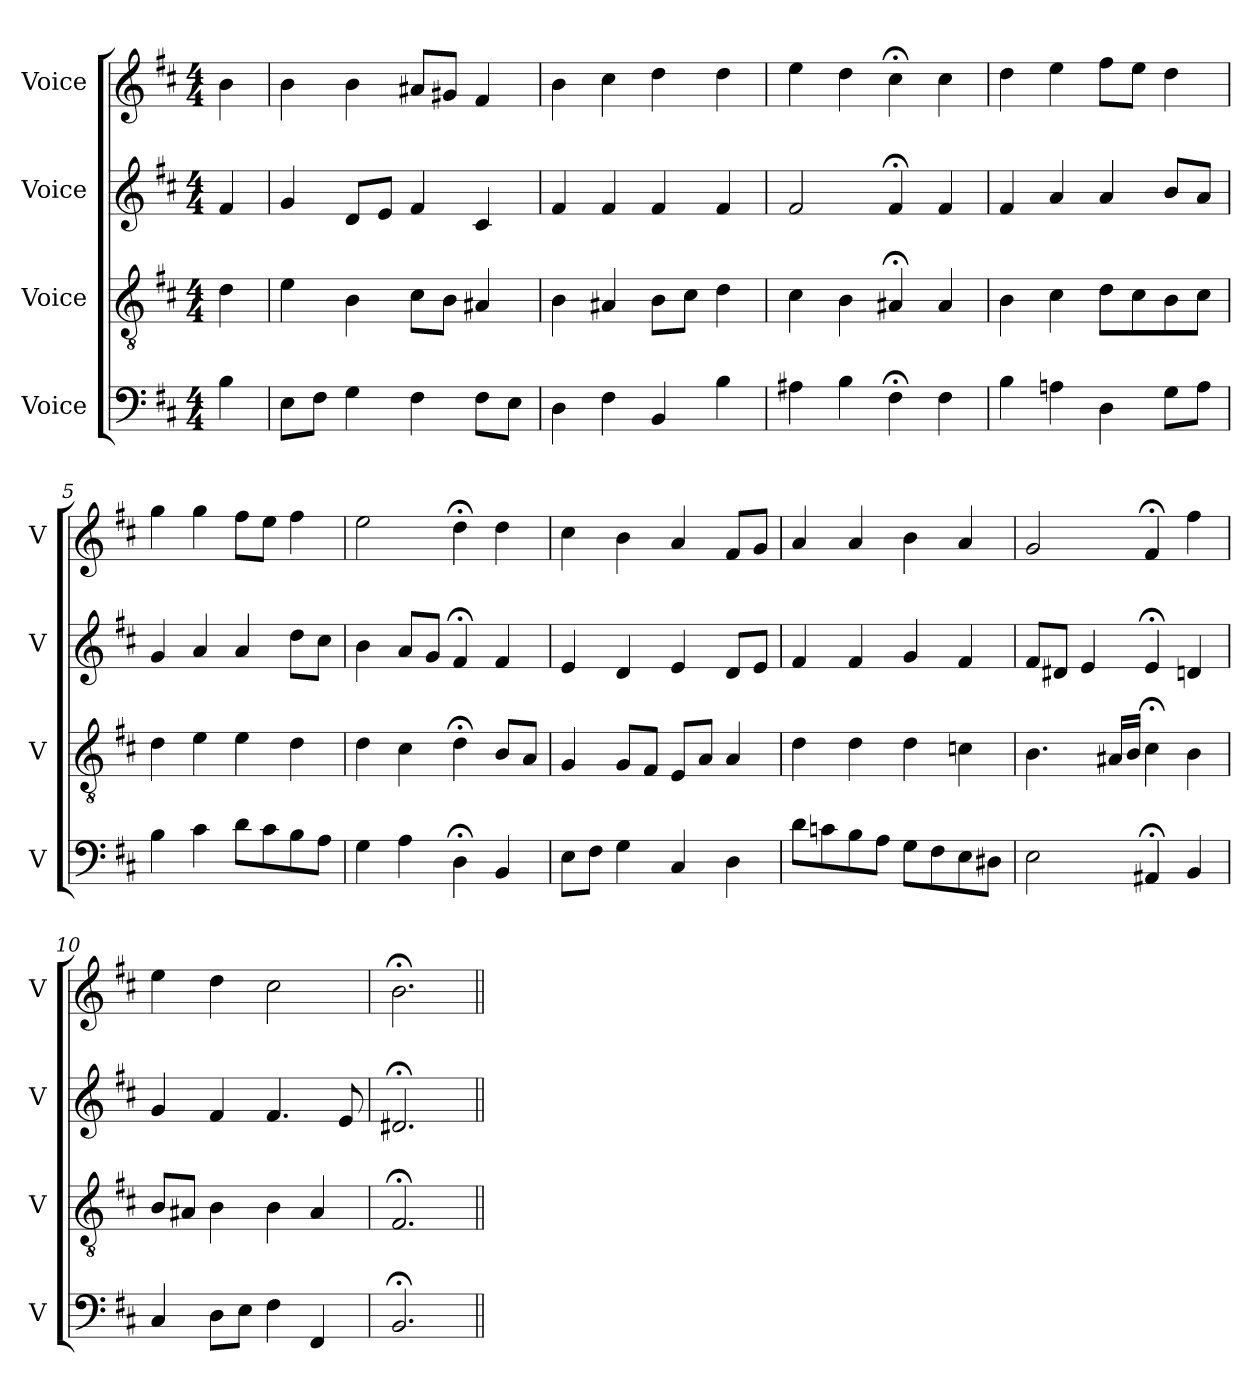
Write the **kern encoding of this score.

**kern	**kern	**kern	**kern
*part4	*part3	*part2	*part1
*staff4	*staff3	*staff2	*staff1
*I"Voice	*I"Voice	*I"Voice	*I"Voice
*I'V	*I'V	*I'V	*I'V
*clefF4	*clefGv2	*clefG2	*clefG2
*k[f#c#]	*k[f#c#]	*k[f#c#]	*k[f#c#]
*M4/4	*M4/4	*M4/4	*M4/4
=	=	=	=
4B\	4d\	4f#/	4b\
=1	=1	=1	=1
8E\L	4e\	4g/	4b\
8F#\J	.	.	.
4G\	4B\	8d/L	4b\
.	.	8e/J	.
4F#\	8c#\L	4f#/	8a#X/L
.	8B\J	.	8g#X/J
8F#\L	4A#X/	4c#/	4f#/
8E\J	.	.	.
=2	=2	=2	=2
4D\	4B\	4f#/	4b\
4F#\	4A#X/	4f#/	4cc#\
4BB/	8B\L	4f#/	4dd\
.	8c#\J	.	.
4B\	4d\	4f#/	4dd\
=3	=3	=3	=3
4A#X\	4c#\	2f#/	4ee\
4B\	4B\	.	4dd\
4F#;<\	4A#X;</	4f#;</	4cc#;<\
4F#\	4A#/	4f#/	4cc#\
=4	=4	=4	=4
4B\	4B\	4f#/	4dd\
4An\	4c#\	4a/	4ee\
4D\	8d\L	4a/	8ff#\L
.	8c#\	.	8ee\J
8G\L	8B\	8b/L	4dd\
8A\J	8c#\J	8a/J	.
=5	=5	=5	=5
4B\	4d\	4g/	4gg\
4c#\	4e\	4a/	4gg\
8d\L	4e\	4a/	8ff#\L
8c#\	.	.	8ee\J
8B\	4d\	8dd\L	4ff#\
8A\J	.	8cc#\J	.
!!LO:LB:g=z
=6	=6	=6	=6
4G\	4d\	4b\	2ee\
4A\	4c#\	8a/L	.
.	.	8g/J	.
4D;<\	4d;<\	4f#;</	4dd;<\
4BB/	8B/L	4f#/	4dd\
.	8A/J	.	.
=7	=7	=7	=7
8E\L	4G/	4e/	4cc#\
8F#\J	.	.	.
4G\	8G/L	4d/	4b\
.	8F#/J	.	.
4C#/	8E/L	4e/	4a/
.	8A/J	.	.
4D\	4A/	8d/L	8f#/L
.	.	8e/J	8g/J
=8	=8	=8	=8
8d\L	4d\	4f#/	4a/
8cn\	.	.	.
8B\	4d\	4f#/	4a/
8A\J	.	.	.
8G\L	4d\	4g/	4b\
8F#\	.	.	.
8E\	4cn\	4f#/	4a/
8D#X\J	.	.	.
=9	=9	=9	=9
2E\	4.B\	8f#/L	2g/
.	.	8d#X/J	.
.	.	4e/	.
.	16A#X/LL	.	.
.	16B/JJ	.	.
4AA#X;</	4c#;<\	4e;</	4f#;</
4BB/	4B\	4dn/	4ff#\
=10	=10	=10	=10
4C#/	8B/L	4g/	4ee\
.	8A#X/J	.	.
8D\L	4B\	4f#/	4dd\
8E\J	.	.	.
4F#\	4B\	4.f#/	2cc#\
4FF#/	4A#/	.	.
.	.	8e/	.
=11	=11	=11	=11
2.BB;</	2.F#;</	2.d#X;</	2.b;<\
=||	=||	=||	=||
*-	*-	*-	*-
